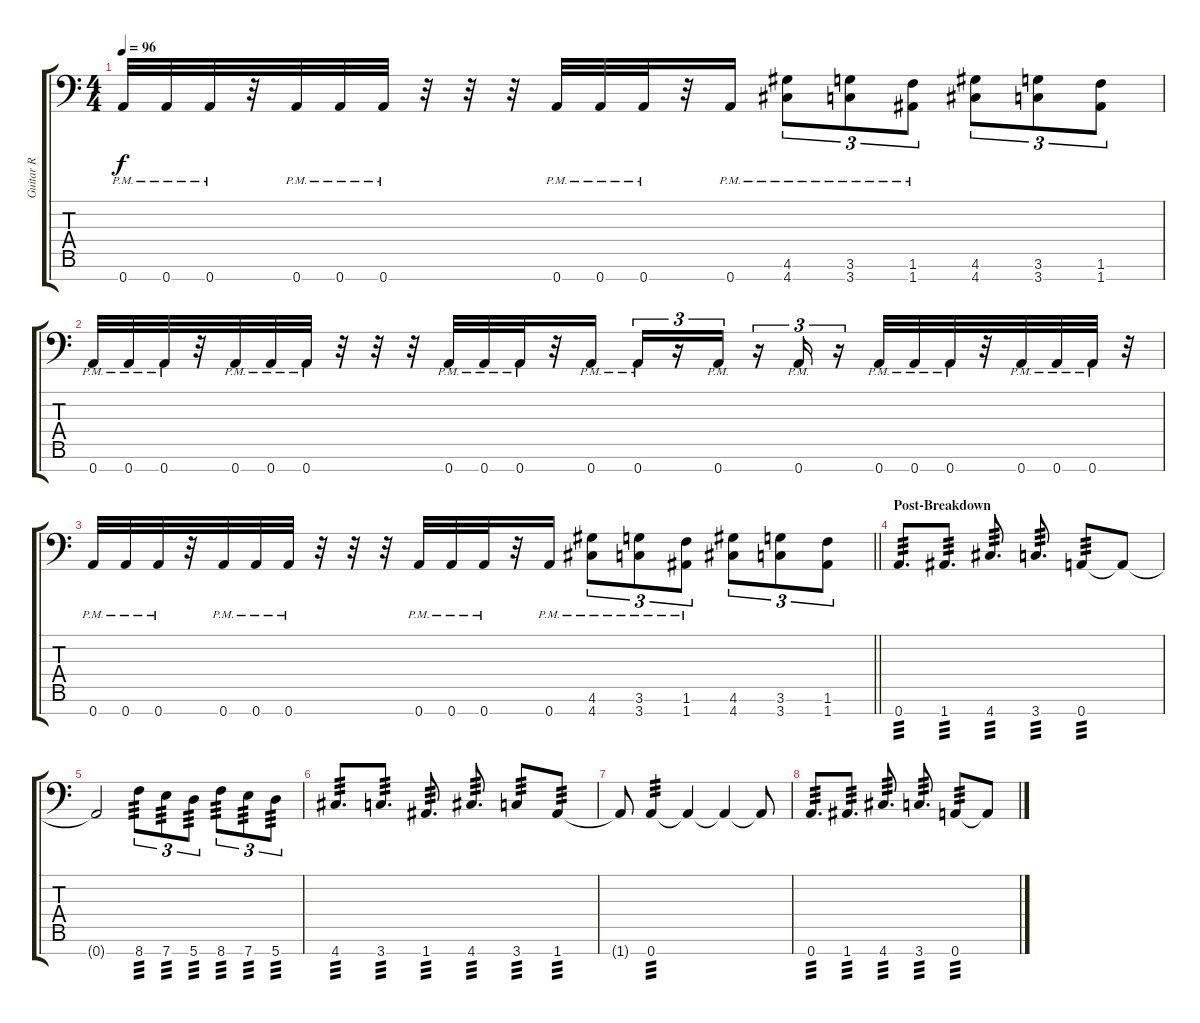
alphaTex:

\track ("Guitar R" "Guitar R") {instrument overdrivenguitar}
\staff {score tabs}
\tuning (E4 B3 G3 D3 A2 E2 A1) {hide}
\ts (4 4)
\tempo 96
\clef f4
\ks c
0.7{pm}.32{dy f} 0.7{pm}.32 0.7{pm}.32 r.32 0.7{pm}.32 0.7{pm}.32 0.7{pm}.32 r.32 r.32 r.32 0.7{pm}.32 0.7{pm}.32 0.7{pm}.32 r.32 0.7{pm}.16 (4.6{pm} 4.7{pm}).8{tu (3 2)} (3.6{pm} 3.7{pm}).8{tu (3 2)} (1.6{pm} 1.7{pm}).8{tu (3 2)} (4.6 4.7).8{tu (3 2)} (3.6 3.7).8{tu (3 2)} (1.6 1.7).8{tu (3 2)} |
0.7{pm}.32 0.7{pm}.32 0.7{pm}.32 r.32 0.7{pm}.32 0.7{pm}.32 0.7{pm}.32 r.32 r.32 r.32 0.7{pm}.32 0.7{pm}.32 0.7{pm}.32 r.32 0.7{pm}.16 0.7{pm}.16{tu (3 2)} r.16{tu (3 2)} 0.7{pm}.16{tu (3 2)} r.16{tu (3 2)} 0.7{pm}.16{tu (3 2)} r.16{tu (3 2)} 0.7{pm}.32 0.7{pm}.32 0.7{pm}.32 r.32 0.7{pm}.32 0.7{pm}.32 0.7{pm}.32 r.32 |
\barLineRight lightlight
0.7{pm}.32 0.7{pm}.32 0.7{pm}.32 r.32 0.7{pm}.32 0.7{pm}.32 0.7{pm}.32 r.32 r.32 r.32 0.7{pm}.32 0.7{pm}.32 0.7{pm}.32 r.32 0.7{pm}.16 (4.6{pm} 4.7{pm}).8{tu (3 2)} (3.6{pm} 3.7{pm}).8{tu (3 2)} (1.6{pm} 1.7{pm}).8{tu (3 2)} (4.6 4.7).8{tu (3 2)} (3.6 3.7).8{tu (3 2)} (1.6 1.7).8{tu (3 2)} |
\section ("" "Post-Breakdown")
0.7.8{d tp 3} 1.7.8{d tp 3} 4.7.8{d tp 3} 3.7.8{d tp 3} 0.7.8{tp 3} 0.7{t}.8 |
0.7{t}.2 8.7.8{tu (3 2) tp 3} 7.7.8{tu (3 2) tp 3} 5.7.8{tu (3 2) tp 3} 8.7.8{tu (3 2) tp 3} 7.7.8{tu (3 2) tp 3} 5.7.8{tu (3 2) tp 3} |
4.7.8{d tp 3} 3.7.8{d tp 3} 1.7.8{d tp 3} 4.7.8{d tp 3} 3.7.8{tp 3} 1.7.8{tp 3} |
1.7{t}.8 0.7.4{tp 3} 0.7{t}.4 0.7{t}.4 0.7{t}.8 |
0.7.8{d tp 3} 1.7.8{d tp 3} 4.7.8{d tp 3} 3.7.8{d tp 3} 0.7.8{tp 3} 0.7{t}.8
